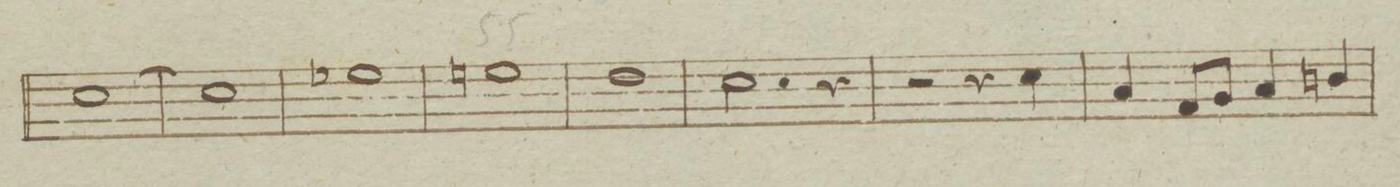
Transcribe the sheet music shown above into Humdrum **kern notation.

**kern	**dynam
*I"Clarinetto Secondo in B.	*
*clefG2	*
*k[b-e-a-]	*
*met(c)	*
*M4/4	*
[1b-	.
=53	=53
1b-]	.
=54	=54
1dd-X	.
=55	=55
1ddn	.
=56	=56
1cc	.
=57	=57
2.b-\	.
4r	.
=58	=58
2r	.
4r	.
4b-\	.
=59	=59
4g/	.
8e-/L	.
8f/J	.
4g/	.
4a/	.
=60	=60
*-	*-
